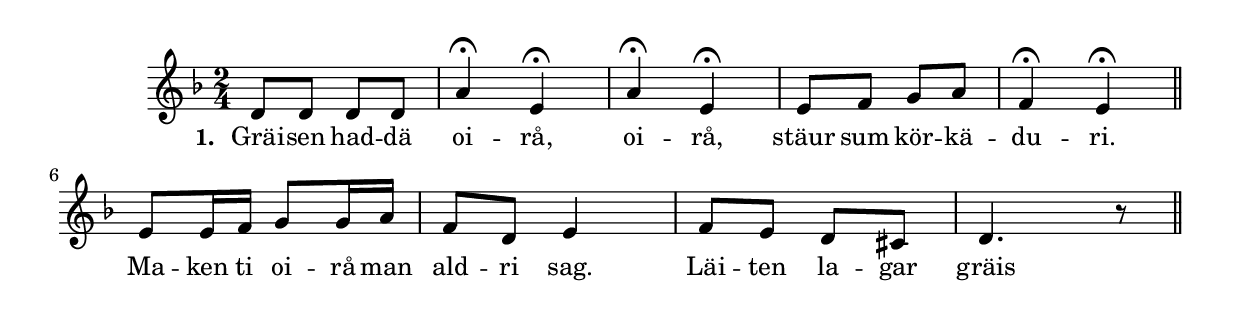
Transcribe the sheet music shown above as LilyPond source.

{
\time 2/4
\key d \minor

 d'8 d' d' d'  | 
 a'4-\fermata e'-\fermata  | 
 a'-\fermata e'-\fermata  | 
 e'8 f' g' a'  | 
 f'4-\fermata e'-\fermata \bar "||" |
 e'8 e'16 f' g'8 g'16 a'  | 
 f'8 d' e'4  | 
 f'8 e' d' cis'  | 
 d'4. r8 \bar "||" |
 }
 \addlyrics {
     \set stanza = #"1. "
     Gräi -- sen had -- dä oi -- rå, oi -- rå, stäur sum kör -- kä -- du -- ri.
     Ma -- ken ti oi -- rå man ald -- ri sag. Läi -- ten la -- gar gräis
}
